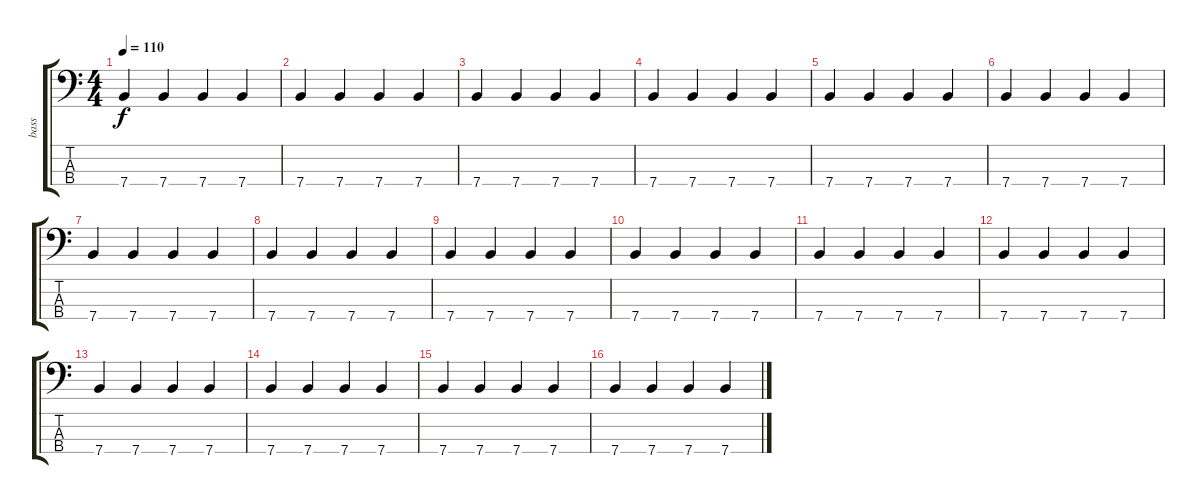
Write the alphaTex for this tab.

\track ("bass" "bass") {instrument electricbassfinger}
\staff {score tabs}
\tuning (G2 D2 A1 E1) {hide}
\ts (4 4)
\tempo 110
\clef f4
\ks c
7.4.4{dy f} 7.4.4 7.4.4 7.4.4 |
7.4.4 7.4.4 7.4.4 7.4.4 |
7.4.4 7.4.4 7.4.4 7.4.4 |
7.4.4 7.4.4 7.4.4 7.4.4 |
7.4.4 7.4.4 7.4.4 7.4.4 |
7.4.4 7.4.4 7.4.4 7.4.4 |
7.4.4 7.4.4 7.4.4 7.4.4 |
7.4.4 7.4.4 7.4.4 7.4.4 |
7.4.4 7.4.4 7.4.4 7.4.4 |
7.4.4 7.4.4 7.4.4 7.4.4 |
7.4.4 7.4.4 7.4.4 7.4.4 |
7.4.4 7.4.4 7.4.4 7.4.4 |
7.4.4 7.4.4 7.4.4 7.4.4 |
7.4.4 7.4.4 7.4.4 7.4.4 |
7.4.4 7.4.4 7.4.4 7.4.4 |
7.4.4 7.4.4 7.4.4 7.4.4
